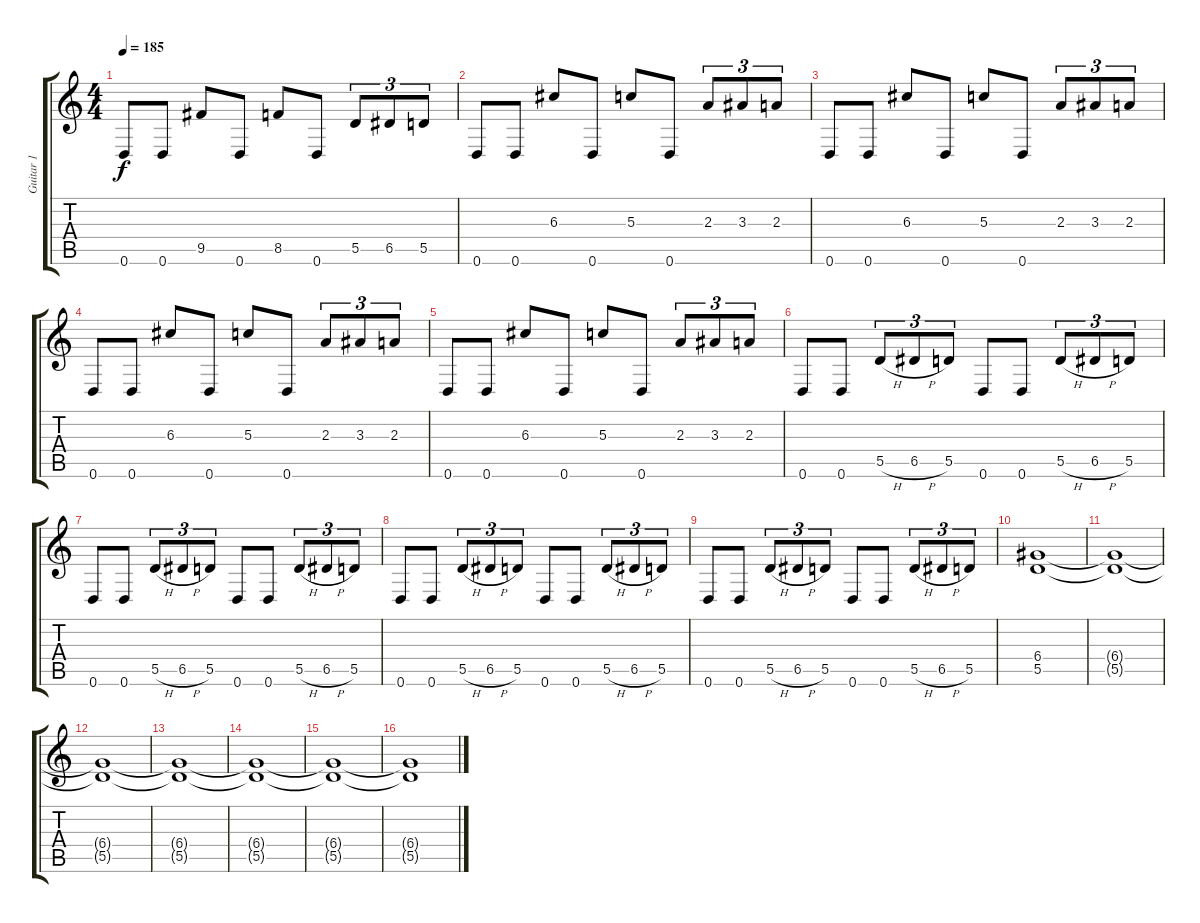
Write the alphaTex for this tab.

\track ("Guitar 1" "Guitar 1") {instrument distortionguitar}
\staff {score tabs}
\tuning (E4 B3 G3 D3 A2 D2) {hide}
\ts (4 4)
\tempo 185
\clef g2
\ks c
0.6.8{dy f} 0.6.8 9.5.8 0.6.8 8.5.8 0.6.8 5.5.8{tu (3 2)} 6.5.8{tu (3 2)} 5.5.8{tu (3 2)} |
0.6.8 0.6.8 6.3.8 0.6.8 5.3.8 0.6.8 2.3.8{tu (3 2)} 3.3.8{tu (3 2)} 2.3.8{tu (3 2)} |
0.6.8 0.6.8 6.3.8 0.6.8 5.3.8 0.6.8 2.3.8{tu (3 2)} 3.3.8{tu (3 2)} 2.3.8{tu (3 2)} |
0.6.8 0.6.8 6.3.8 0.6.8 5.3.8 0.6.8 2.3.8{tu (3 2)} 3.3.8{tu (3 2)} 2.3.8{tu (3 2)} |
0.6.8 0.6.8 6.3.8 0.6.8 5.3.8 0.6.8 2.3.8{tu (3 2)} 3.3.8{tu (3 2)} 2.3.8{tu (3 2)} |
0.6.8 0.6.8 5.5{h}.8{tu (3 2)} 6.5{h}.8{tu (3 2)} 5.5.8{tu (3 2)} 0.6.8 0.6.8 5.5{h}.8{tu (3 2)} 6.5{h}.8{tu (3 2)} 5.5.8{tu (3 2)} |
0.6.8 0.6.8 5.5{h}.8{tu (3 2)} 6.5{h}.8{tu (3 2)} 5.5.8{tu (3 2)} 0.6.8 0.6.8 5.5{h}.8{tu (3 2)} 6.5{h}.8{tu (3 2)} 5.5.8{tu (3 2)} |
0.6.8 0.6.8 5.5{h}.8{tu (3 2)} 6.5{h}.8{tu (3 2)} 5.5.8{tu (3 2)} 0.6.8 0.6.8 5.5{h}.8{tu (3 2)} 6.5{h}.8{tu (3 2)} 5.5.8{tu (3 2)} |
0.6.8 0.6.8 5.5{h}.8{tu (3 2)} 6.5{h}.8{tu (3 2)} 5.5.8{tu (3 2)} 0.6.8 0.6.8 5.5{h}.8{tu (3 2)} 6.5{h}.8{tu (3 2)} 5.5.8{tu (3 2)} |
(6.4 5.5).1 |
(6.4{t} 5.5{t}).1 |
(6.4{t} 5.5{t}).1 |
(6.4{t} 5.5{t}).1 |
(6.4{t} 5.5{t}).1 |
(6.4{t} 5.5{t}).1 |
(6.4{t} 5.5{t}).1
